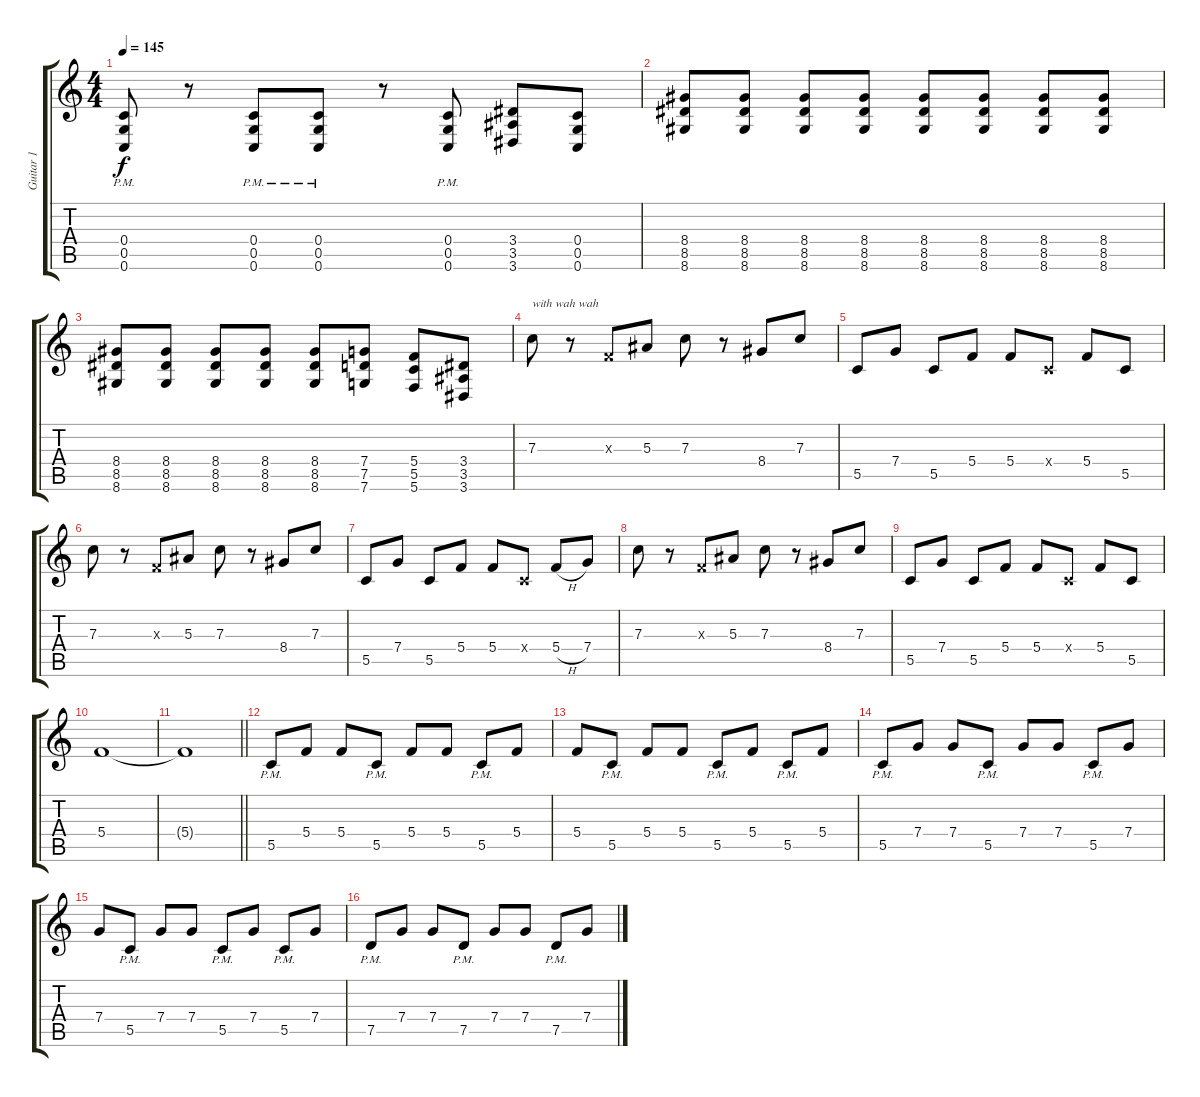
\track ("Guitar 1" "Guitar 1") {instrument distortionguitar}
\staff {score tabs}
\tuning (D4 A3 F3 C3 G2 C2) {hide}
\ts (4 4)
\tempo 145
\clef g2
\ks c
(0.4{pm} 0.5{pm} 0.6{pm}).8{dy f} r.8 (0.4{pm} 0.5{pm} 0.6{pm}).8 (0.4{pm} 0.5{pm} 0.6{pm}).8 r.8 (0.4{pm} 0.5{pm} 0.6{pm}).8 (3.4 3.5 3.6).8 (0.4 0.5 0.6).8 |
(8.4 8.5 8.6).8 (8.4 8.5 8.6).8 (8.4 8.5 8.6).8 (8.4 8.5 8.6).8 (8.4 8.5 8.6).8 (8.4 8.5 8.6).8 (8.4 8.5 8.6).8 (8.4 8.5 8.6).8 |
(8.4 8.5 8.6).8 (8.4 8.5 8.6).8 (8.4 8.5 8.6).8 (8.4 8.5 8.6).8 (8.4 8.5 8.6).8 (7.4 7.5 7.6).8 (5.4 5.5 5.6).8 (3.4 3.5 3.6).8 |
7.3.8{txt "with wah wah"} r.8 0.3{x}.8 5.3.8 7.3.8 r.8 8.4.8 7.3.8 |
5.5.8 7.4.8 5.5.8 5.4.8 5.4.8 0.4{x}.8 5.4.8 5.5.8 |
7.3.8 r.8 0.3{x}.8 5.3.8 7.3.8 r.8 8.4.8 7.3.8 |
5.5.8 7.4.8 5.5.8 5.4.8 5.4.8 0.4{x}.8 5.4{h}.8 7.4.8 |
7.3.8 r.8 0.3{x}.8 5.3.8 7.3.8 r.8 8.4.8 7.3.8 |
5.5.8 7.4.8 5.5.8 5.4.8 5.4.8 0.4{x}.8 5.4.8 5.5.8 |
5.4.1 |
\barLineRight lightlight
5.4{t}.1 |
5.5{pm}.8{instrument electricguitarclean} 5.4.8 5.4.8 5.5{pm}.8 5.4.8 5.4.8 5.5{pm}.8 5.4.8 |
5.4.8 5.5{pm}.8 5.4.8 5.4.8 5.5{pm}.8 5.4.8 5.5{pm}.8 5.4.8 |
5.5{pm}.8 7.4.8 7.4.8 5.5{pm}.8 7.4.8 7.4.8 5.5{pm}.8 7.4.8 |
7.4.8 5.5{pm}.8 7.4.8 7.4.8 5.5{pm}.8 7.4.8 5.5{pm}.8 7.4.8 |
7.5{pm}.8 7.4.8 7.4.8 7.5{pm}.8 7.4.8 7.4.8 7.5{pm}.8 7.4.8
